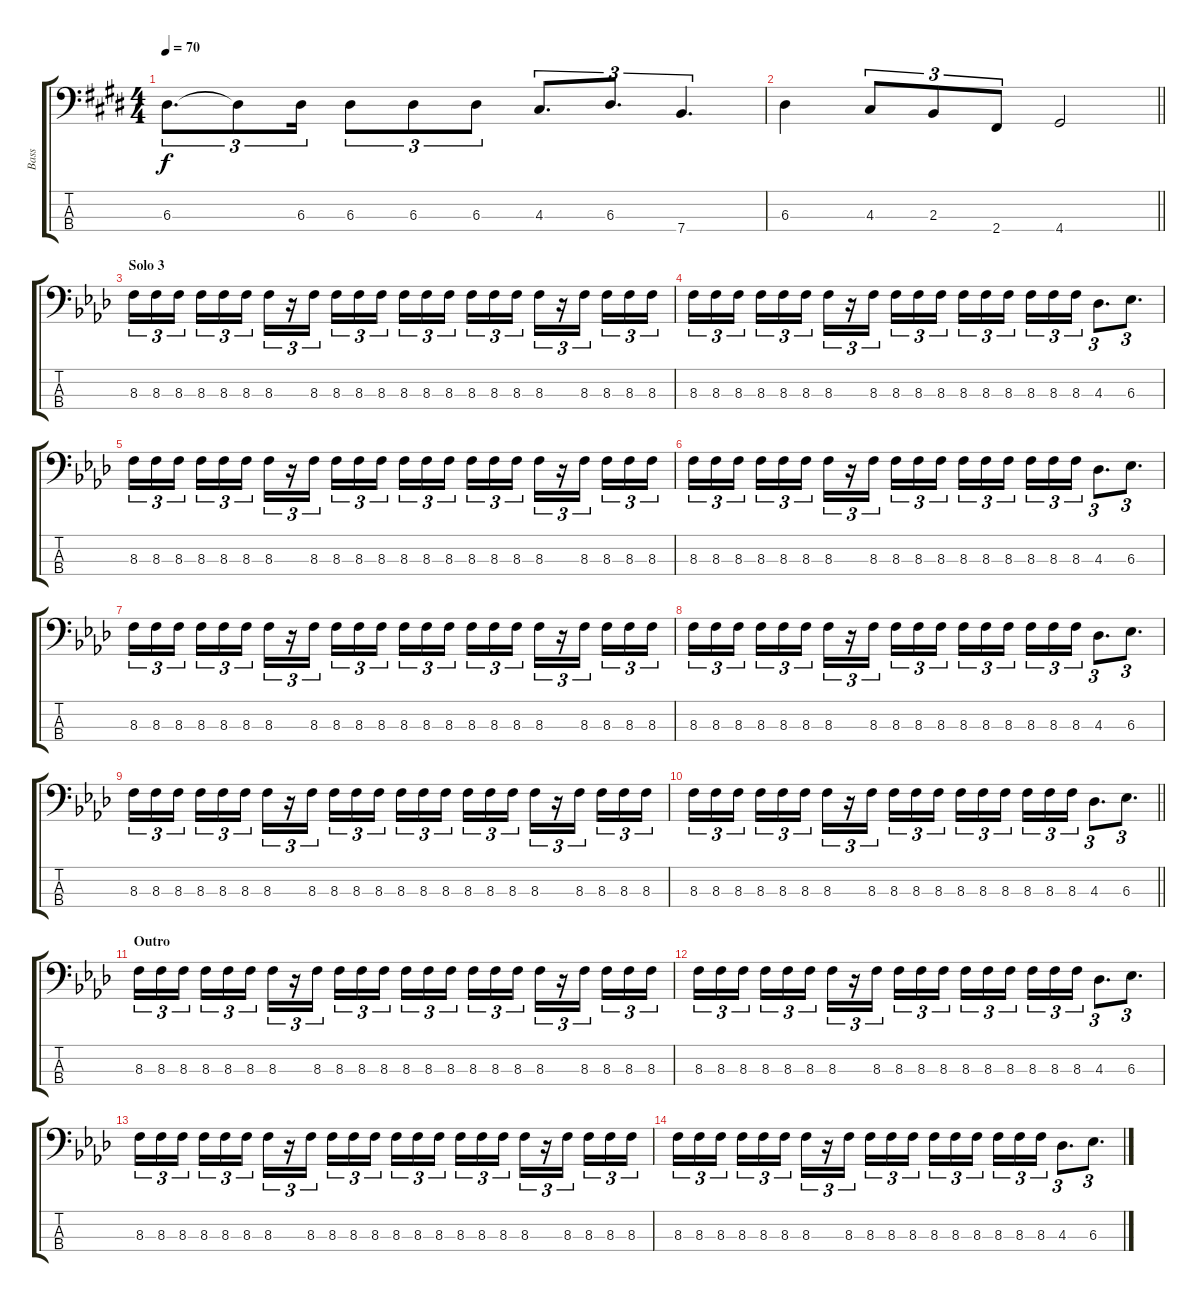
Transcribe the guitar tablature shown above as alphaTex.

\track ("Bass" "Bass") {instrument electricbassfinger}
\staff {score tabs}
\tuning (G2 D2 A1 E1) {hide}
\ts (4 4)
\tempo 70
\clef f4
\ks c#minor
6.3.8{d tu (3 2) dy f} 6.3{t}.8{tu (3 2)} 6.3.16{tu (3 2)} 6.3.8{tu (3 2)} 6.3.8{tu (3 2)} 6.3.8{tu (3 2)} 4.3.8{d tu (3 2)} 6.3.8{d tu (3 2)} 7.4.4{d tu (3 2)} |
\barLineRight lightlight
6.3.4 4.3.8{tu (3 2)} 2.3.8{tu (3 2)} 2.4.8{tu (3 2)} 4.4.2 |
\section ("" "Solo 3")
\ks fminor
8.3.16{tu (3 2)} 8.3.16{tu (3 2)} 8.3.16{tu (3 2) beam splitsecondary} 8.3.16{tu (3 2)} 8.3.16{tu (3 2)} 8.3.16{tu (3 2)} 8.3.16{tu (3 2)} r.16{tu (3 2)} 8.3.16{tu (3 2) beam splitsecondary} 8.3.16{tu (3 2)} 8.3.16{tu (3 2)} 8.3.16{tu (3 2)} 8.3.16{tu (3 2)} 8.3.16{tu (3 2)} 8.3.16{tu (3 2) beam splitsecondary} 8.3.16{tu (3 2)} 8.3.16{tu (3 2)} 8.3.16{tu (3 2)} 8.3.16{tu (3 2)} r.16{tu (3 2)} 8.3.16{tu (3 2) beam splitsecondary} 8.3.16{tu (3 2)} 8.3.16{tu (3 2)} 8.3.16{tu (3 2)} |
8.3.16{tu (3 2)} 8.3.16{tu (3 2)} 8.3.16{tu (3 2) beam splitsecondary} 8.3.16{tu (3 2)} 8.3.16{tu (3 2)} 8.3.16{tu (3 2)} 8.3.16{tu (3 2)} r.16{tu (3 2)} 8.3.16{tu (3 2) beam splitsecondary} 8.3.16{tu (3 2)} 8.3.16{tu (3 2)} 8.3.16{tu (3 2)} 8.3.16{tu (3 2)} 8.3.16{tu (3 2)} 8.3.16{tu (3 2) beam splitsecondary} 8.3.16{tu (3 2)} 8.3.16{tu (3 2)} 8.3.16{tu (3 2)} 4.3.8{d tu (3 2)} 6.3.8{d tu (3 2)} |
8.3.16{tu (3 2)} 8.3.16{tu (3 2)} 8.3.16{tu (3 2) beam splitsecondary} 8.3.16{tu (3 2)} 8.3.16{tu (3 2)} 8.3.16{tu (3 2)} 8.3.16{tu (3 2)} r.16{tu (3 2)} 8.3.16{tu (3 2) beam splitsecondary} 8.3.16{tu (3 2)} 8.3.16{tu (3 2)} 8.3.16{tu (3 2)} 8.3.16{tu (3 2)} 8.3.16{tu (3 2)} 8.3.16{tu (3 2) beam splitsecondary} 8.3.16{tu (3 2)} 8.3.16{tu (3 2)} 8.3.16{tu (3 2)} 8.3.16{tu (3 2)} r.16{tu (3 2)} 8.3.16{tu (3 2) beam splitsecondary} 8.3.16{tu (3 2)} 8.3.16{tu (3 2)} 8.3.16{tu (3 2)} |
8.3.16{tu (3 2)} 8.3.16{tu (3 2)} 8.3.16{tu (3 2) beam splitsecondary} 8.3.16{tu (3 2)} 8.3.16{tu (3 2)} 8.3.16{tu (3 2)} 8.3.16{tu (3 2)} r.16{tu (3 2)} 8.3.16{tu (3 2) beam splitsecondary} 8.3.16{tu (3 2)} 8.3.16{tu (3 2)} 8.3.16{tu (3 2)} 8.3.16{tu (3 2)} 8.3.16{tu (3 2)} 8.3.16{tu (3 2) beam splitsecondary} 8.3.16{tu (3 2)} 8.3.16{tu (3 2)} 8.3.16{tu (3 2)} 4.3.8{d tu (3 2)} 6.3.8{d tu (3 2)} |
8.3.16{tu (3 2)} 8.3.16{tu (3 2)} 8.3.16{tu (3 2) beam splitsecondary} 8.3.16{tu (3 2)} 8.3.16{tu (3 2)} 8.3.16{tu (3 2)} 8.3.16{tu (3 2)} r.16{tu (3 2)} 8.3.16{tu (3 2) beam splitsecondary} 8.3.16{tu (3 2)} 8.3.16{tu (3 2)} 8.3.16{tu (3 2)} 8.3.16{tu (3 2)} 8.3.16{tu (3 2)} 8.3.16{tu (3 2) beam splitsecondary} 8.3.16{tu (3 2)} 8.3.16{tu (3 2)} 8.3.16{tu (3 2)} 8.3.16{tu (3 2)} r.16{tu (3 2)} 8.3.16{tu (3 2) beam splitsecondary} 8.3.16{tu (3 2)} 8.3.16{tu (3 2)} 8.3.16{tu (3 2)} |
8.3.16{tu (3 2)} 8.3.16{tu (3 2)} 8.3.16{tu (3 2) beam splitsecondary} 8.3.16{tu (3 2)} 8.3.16{tu (3 2)} 8.3.16{tu (3 2)} 8.3.16{tu (3 2)} r.16{tu (3 2)} 8.3.16{tu (3 2) beam splitsecondary} 8.3.16{tu (3 2)} 8.3.16{tu (3 2)} 8.3.16{tu (3 2)} 8.3.16{tu (3 2)} 8.3.16{tu (3 2)} 8.3.16{tu (3 2) beam splitsecondary} 8.3.16{tu (3 2)} 8.3.16{tu (3 2)} 8.3.16{tu (3 2)} 4.3.8{d tu (3 2)} 6.3.8{d tu (3 2)} |
8.3.16{tu (3 2)} 8.3.16{tu (3 2)} 8.3.16{tu (3 2) beam splitsecondary} 8.3.16{tu (3 2)} 8.3.16{tu (3 2)} 8.3.16{tu (3 2)} 8.3.16{tu (3 2)} r.16{tu (3 2)} 8.3.16{tu (3 2) beam splitsecondary} 8.3.16{tu (3 2)} 8.3.16{tu (3 2)} 8.3.16{tu (3 2)} 8.3.16{tu (3 2)} 8.3.16{tu (3 2)} 8.3.16{tu (3 2) beam splitsecondary} 8.3.16{tu (3 2)} 8.3.16{tu (3 2)} 8.3.16{tu (3 2)} 8.3.16{tu (3 2)} r.16{tu (3 2)} 8.3.16{tu (3 2) beam splitsecondary} 8.3.16{tu (3 2)} 8.3.16{tu (3 2)} 8.3.16{tu (3 2)} |
\barLineRight lightlight
8.3.16{tu (3 2)} 8.3.16{tu (3 2)} 8.3.16{tu (3 2) beam splitsecondary} 8.3.16{tu (3 2)} 8.3.16{tu (3 2)} 8.3.16{tu (3 2)} 8.3.16{tu (3 2)} r.16{tu (3 2)} 8.3.16{tu (3 2) beam splitsecondary} 8.3.16{tu (3 2)} 8.3.16{tu (3 2)} 8.3.16{tu (3 2)} 8.3.16{tu (3 2)} 8.3.16{tu (3 2)} 8.3.16{tu (3 2) beam splitsecondary} 8.3.16{tu (3 2)} 8.3.16{tu (3 2)} 8.3.16{tu (3 2)} 4.3.8{d tu (3 2)} 6.3.8{d tu (3 2)} |
\section ("" "Outro")
8.3.16{tu (3 2)} 8.3.16{tu (3 2)} 8.3.16{tu (3 2) beam splitsecondary} 8.3.16{tu (3 2)} 8.3.16{tu (3 2)} 8.3.16{tu (3 2)} 8.3.16{tu (3 2)} r.16{tu (3 2)} 8.3.16{tu (3 2) beam splitsecondary} 8.3.16{tu (3 2)} 8.3.16{tu (3 2)} 8.3.16{tu (3 2)} 8.3.16{tu (3 2)} 8.3.16{tu (3 2)} 8.3.16{tu (3 2) beam splitsecondary} 8.3.16{tu (3 2)} 8.3.16{tu (3 2)} 8.3.16{tu (3 2)} 8.3.16{tu (3 2)} r.16{tu (3 2)} 8.3.16{tu (3 2) beam splitsecondary} 8.3.16{tu (3 2)} 8.3.16{tu (3 2)} 8.3.16{tu (3 2)} |
8.3.16{tu (3 2)} 8.3.16{tu (3 2)} 8.3.16{tu (3 2) beam splitsecondary} 8.3.16{tu (3 2)} 8.3.16{tu (3 2)} 8.3.16{tu (3 2)} 8.3.16{tu (3 2)} r.16{tu (3 2)} 8.3.16{tu (3 2) beam splitsecondary} 8.3.16{tu (3 2)} 8.3.16{tu (3 2)} 8.3.16{tu (3 2)} 8.3.16{tu (3 2)} 8.3.16{tu (3 2)} 8.3.16{tu (3 2) beam splitsecondary} 8.3.16{tu (3 2)} 8.3.16{tu (3 2)} 8.3.16{tu (3 2)} 4.3.8{d tu (3 2)} 6.3.8{d tu (3 2)} |
8.3.16{tu (3 2) volume 0} 8.3.16{tu (3 2)} 8.3.16{tu (3 2) beam splitsecondary} 8.3.16{tu (3 2)} 8.3.16{tu (3 2)} 8.3.16{tu (3 2)} 8.3.16{tu (3 2)} r.16{tu (3 2)} 8.3.16{tu (3 2) beam splitsecondary} 8.3.16{tu (3 2)} 8.3.16{tu (3 2)} 8.3.16{tu (3 2)} 8.3.16{tu (3 2)} 8.3.16{tu (3 2)} 8.3.16{tu (3 2) beam splitsecondary} 8.3.16{tu (3 2)} 8.3.16{tu (3 2)} 8.3.16{tu (3 2)} 8.3.16{tu (3 2)} r.16{tu (3 2)} 8.3.16{tu (3 2) beam splitsecondary} 8.3.16{tu (3 2)} 8.3.16{tu (3 2)} 8.3.16{tu (3 2)} |
8.3.16{tu (3 2)} 8.3.16{tu (3 2)} 8.3.16{tu (3 2) beam splitsecondary} 8.3.16{tu (3 2)} 8.3.16{tu (3 2)} 8.3.16{tu (3 2)} 8.3.16{tu (3 2)} r.16{tu (3 2)} 8.3.16{tu (3 2) beam splitsecondary} 8.3.16{tu (3 2)} 8.3.16{tu (3 2)} 8.3.16{tu (3 2)} 8.3.16{tu (3 2)} 8.3.16{tu (3 2)} 8.3.16{tu (3 2) beam splitsecondary} 8.3.16{tu (3 2)} 8.3.16{tu (3 2)} 8.3.16{tu (3 2)} 4.3.8{d tu (3 2)} 6.3.8{d tu (3 2)}
